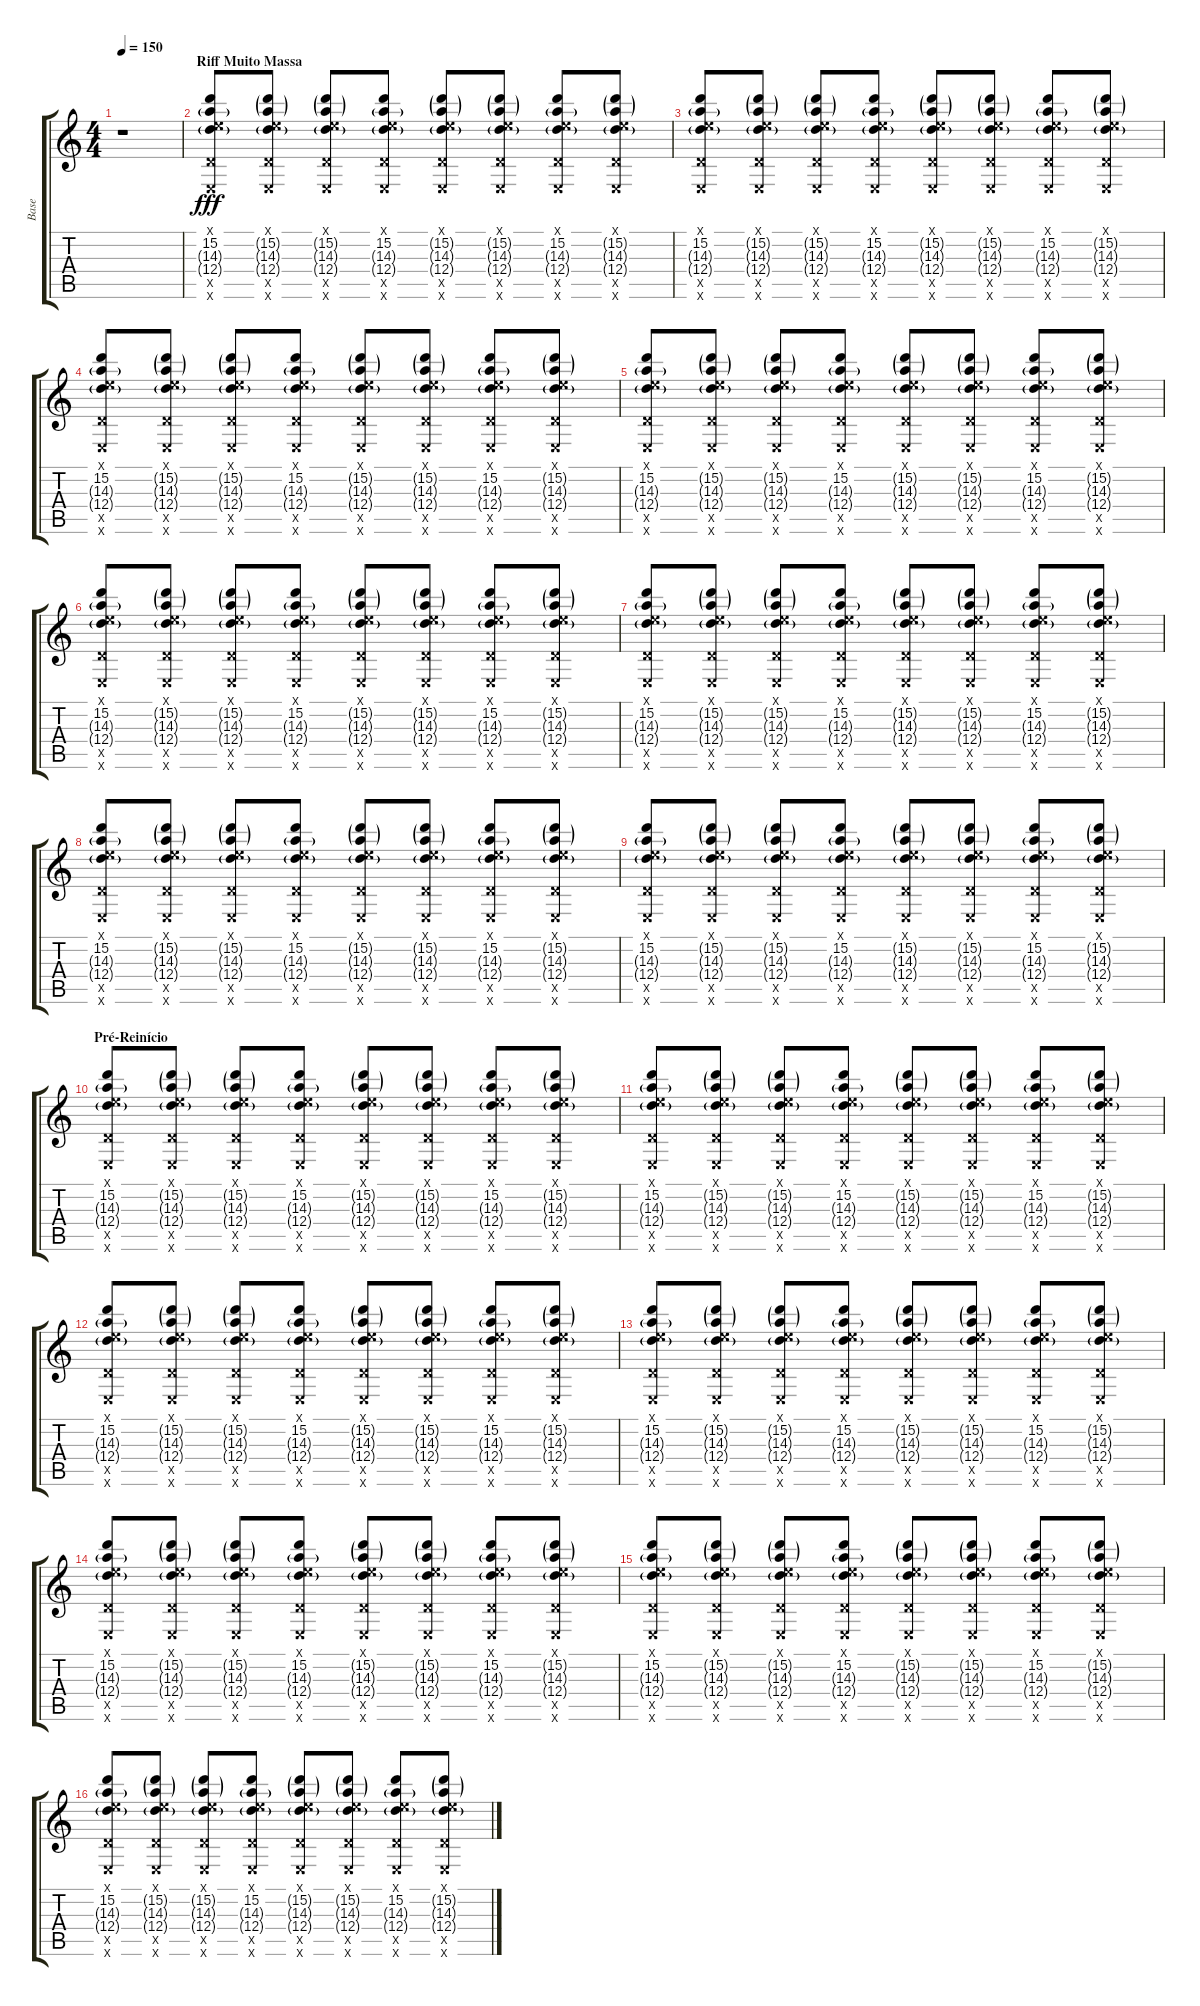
\track ("Base" "Base") {instrument distortionguitar}
\staff {score tabs}
\tuning (E4 B3 G3 D3 A2 E2) {hide}
\ts (4 4)
\tempo 150
\clef g2
\ks c
r.1{dy f} |
\section ("" "Riff Muito Massa")
(0.1{x} 15.2 14.3{g} 12.4{g} 5.5{x} 0.6{x}).8{dy fff volume 3} (0.1{x} 15.2{g} 14.3{g} 12.4{g} 5.5{x} 0.6{x}).8 (0.1{x} 15.2{g} 14.3{g} 12.4{g} 5.5{x} 0.6{x}).8 (0.1{x} 15.2 14.3{g} 12.4{g} 5.5{x} 0.6{x}).8 (0.1{x} 15.2{g} 14.3{g} 12.4{g} 5.5{x} 0.6{x}).8 (0.1{x} 15.2{g} 14.3{g} 12.4{g} 5.5{x} 0.6{x}).8 (0.1{x} 15.2 14.3{g} 12.4{g} 5.5{x} 0.6{x}).8 (0.1{x} 15.2{g} 14.3{g} 12.4{g} 5.5{x} 0.6{x}).8 |
(0.1{x} 15.2 14.3{g} 12.4{g} 5.5{x} 0.6{x}).8{volume 6} (0.1{x} 15.2{g} 14.3{g} 12.4{g} 5.5{x} 0.6{x}).8 (0.1{x} 15.2{g} 14.3{g} 12.4{g} 5.5{x} 0.6{x}).8 (0.1{x} 15.2 14.3{g} 12.4{g} 5.5{x} 0.6{x}).8 (0.1{x} 15.2{g} 14.3{g} 12.4{g} 5.5{x} 0.6{x}).8 (0.1{x} 15.2{g} 14.3{g} 12.4{g} 5.5{x} 0.6{x}).8 (0.1{x} 15.2 14.3{g} 12.4{g} 5.5{x} 0.6{x}).8 (0.1{x} 15.2{g} 14.3{g} 12.4{g} 5.5{x} 0.6{x}).8 |
(0.1{x} 15.2 14.3{g} 12.4{g} 5.5{x} 0.6{x}).8{volume 9} (0.1{x} 15.2{g} 14.3{g} 12.4{g} 5.5{x} 0.6{x}).8 (0.1{x} 15.2{g} 14.3{g} 12.4{g} 5.5{x} 0.6{x}).8 (0.1{x} 15.2 14.3{g} 12.4{g} 5.5{x} 0.6{x}).8 (0.1{x} 15.2{g} 14.3{g} 12.4{g} 5.5{x} 0.6{x}).8 (0.1{x} 15.2{g} 14.3{g} 12.4{g} 5.5{x} 0.6{x}).8 (0.1{x} 15.2 14.3{g} 12.4{g} 5.5{x} 0.6{x}).8 (0.1{x} 15.2{g} 14.3{g} 12.4{g} 5.5{x} 0.6{x}).8 |
(0.1{x} 15.2 14.3{g} 12.4{g} 5.5{x} 0.6{x}).8{volume 12} (0.1{x} 15.2{g} 14.3{g} 12.4{g} 5.5{x} 0.6{x}).8 (0.1{x} 15.2{g} 14.3{g} 12.4{g} 5.5{x} 0.6{x}).8 (0.1{x} 15.2 14.3{g} 12.4{g} 5.5{x} 0.6{x}).8 (0.1{x} 15.2{g} 14.3{g} 12.4{g} 5.5{x} 0.6{x}).8 (0.1{x} 15.2{g} 14.3{g} 12.4{g} 5.5{x} 0.6{x}).8 (0.1{x} 15.2 14.3{g} 12.4{g} 5.5{x} 0.6{x}).8 (0.1{x} 15.2{g} 14.3{g} 12.4{g} 5.5{x} 0.6{x}).8 |
(0.1{x} 15.2 14.3{g} 12.4{g} 5.5{x} 0.6{x}).8 (0.1{x} 15.2{g} 14.3{g} 12.4{g} 5.5{x} 0.6{x}).8 (0.1{x} 15.2{g} 14.3{g} 12.4{g} 5.5{x} 0.6{x}).8 (0.1{x} 15.2 14.3{g} 12.4{g} 5.5{x} 0.6{x}).8 (0.1{x} 15.2{g} 14.3{g} 12.4{g} 5.5{x} 0.6{x}).8 (0.1{x} 15.2{g} 14.3{g} 12.4{g} 5.5{x} 0.6{x}).8 (0.1{x} 15.2 14.3{g} 12.4{g} 5.5{x} 0.6{x}).8 (0.1{x} 15.2{g} 14.3{g} 12.4{g} 5.5{x} 0.6{x}).8 |
(0.1{x} 15.2 14.3{g} 12.4{g} 5.5{x} 0.6{x}).8 (0.1{x} 15.2{g} 14.3{g} 12.4{g} 5.5{x} 0.6{x}).8 (0.1{x} 15.2{g} 14.3{g} 12.4{g} 5.5{x} 0.6{x}).8 (0.1{x} 15.2 14.3{g} 12.4{g} 5.5{x} 0.6{x}).8 (0.1{x} 15.2{g} 14.3{g} 12.4{g} 5.5{x} 0.6{x}).8 (0.1{x} 15.2{g} 14.3{g} 12.4{g} 5.5{x} 0.6{x}).8 (0.1{x} 15.2 14.3{g} 12.4{g} 5.5{x} 0.6{x}).8 (0.1{x} 15.2{g} 14.3{g} 12.4{g} 5.5{x} 0.6{x}).8 |
(0.1{x} 15.2 14.3{g} 12.4{g} 5.5{x} 0.6{x}).8 (0.1{x} 15.2{g} 14.3{g} 12.4{g} 5.5{x} 0.6{x}).8 (0.1{x} 15.2{g} 14.3{g} 12.4{g} 5.5{x} 0.6{x}).8 (0.1{x} 15.2 14.3{g} 12.4{g} 5.5{x} 0.6{x}).8 (0.1{x} 15.2{g} 14.3{g} 12.4{g} 5.5{x} 0.6{x}).8 (0.1{x} 15.2{g} 14.3{g} 12.4{g} 5.5{x} 0.6{x}).8 (0.1{x} 15.2 14.3{g} 12.4{g} 5.5{x} 0.6{x}).8 (0.1{x} 15.2{g} 14.3{g} 12.4{g} 5.5{x} 0.6{x}).8 |
(0.1{x} 15.2 14.3{g} 12.4{g} 5.5{x} 0.6{x}).8 (0.1{x} 15.2{g} 14.3{g} 12.4{g} 5.5{x} 0.6{x}).8 (0.1{x} 15.2{g} 14.3{g} 12.4{g} 5.5{x} 0.6{x}).8 (0.1{x} 15.2 14.3{g} 12.4{g} 5.5{x} 0.6{x}).8 (0.1{x} 15.2{g} 14.3{g} 12.4{g} 5.5{x} 0.6{x}).8 (0.1{x} 15.2{g} 14.3{g} 12.4{g} 5.5{x} 0.6{x}).8 (0.1{x} 15.2 14.3{g} 12.4{g} 5.5{x} 0.6{x}).8 (0.1{x} 15.2{g} 14.3{g} 12.4{g} 5.5{x} 0.6{x}).8 |
\section ("" "Pré-Reinício")
(0.1{x} 15.2 14.3{g} 12.4{g} 5.5{x} 0.6{x}).8{volume 12} (0.1{x} 15.2{g} 14.3{g} 12.4{g} 5.5{x} 0.6{x}).8 (0.1{x} 15.2{g} 14.3{g} 12.4{g} 5.5{x} 0.6{x}).8 (0.1{x} 15.2 14.3{g} 12.4{g} 5.5{x} 0.6{x}).8 (0.1{x} 15.2{g} 14.3{g} 12.4{g} 5.5{x} 0.6{x}).8 (0.1{x} 15.2{g} 14.3{g} 12.4{g} 5.5{x} 0.6{x}).8 (0.1{x} 15.2 14.3{g} 12.4{g} 5.5{x} 0.6{x}).8 (0.1{x} 15.2{g} 14.3{g} 12.4{g} 5.5{x} 0.6{x}).8 |
(0.1{x} 15.2 14.3{g} 12.4{g} 5.5{x} 0.6{x}).8 (0.1{x} 15.2{g} 14.3{g} 12.4{g} 5.5{x} 0.6{x}).8 (0.1{x} 15.2{g} 14.3{g} 12.4{g} 5.5{x} 0.6{x}).8 (0.1{x} 15.2 14.3{g} 12.4{g} 5.5{x} 0.6{x}).8 (0.1{x} 15.2{g} 14.3{g} 12.4{g} 5.5{x} 0.6{x}).8 (0.1{x} 15.2{g} 14.3{g} 12.4{g} 5.5{x} 0.6{x}).8 (0.1{x} 15.2 14.3{g} 12.4{g} 5.5{x} 0.6{x}).8 (0.1{x} 15.2{g} 14.3{g} 12.4{g} 5.5{x} 0.6{x}).8 |
(0.1{x} 15.2 14.3{g} 12.4{g} 5.5{x} 0.6{x}).8 (0.1{x} 15.2{g} 14.3{g} 12.4{g} 5.5{x} 0.6{x}).8 (0.1{x} 15.2{g} 14.3{g} 12.4{g} 5.5{x} 0.6{x}).8 (0.1{x} 15.2 14.3{g} 12.4{g} 5.5{x} 0.6{x}).8 (0.1{x} 15.2{g} 14.3{g} 12.4{g} 5.5{x} 0.6{x}).8 (0.1{x} 15.2{g} 14.3{g} 12.4{g} 5.5{x} 0.6{x}).8 (0.1{x} 15.2 14.3{g} 12.4{g} 5.5{x} 0.6{x}).8 (0.1{x} 15.2{g} 14.3{g} 12.4{g} 5.5{x} 0.6{x}).8 |
(0.1{x} 15.2 14.3{g} 12.4{g} 5.5{x} 0.6{x}).8 (0.1{x} 15.2{g} 14.3{g} 12.4{g} 5.5{x} 0.6{x}).8 (0.1{x} 15.2{g} 14.3{g} 12.4{g} 5.5{x} 0.6{x}).8 (0.1{x} 15.2 14.3{g} 12.4{g} 5.5{x} 0.6{x}).8 (0.1{x} 15.2{g} 14.3{g} 12.4{g} 5.5{x} 0.6{x}).8 (0.1{x} 15.2{g} 14.3{g} 12.4{g} 5.5{x} 0.6{x}).8 (0.1{x} 15.2 14.3{g} 12.4{g} 5.5{x} 0.6{x}).8 (0.1{x} 15.2{g} 14.3{g} 12.4{g} 5.5{x} 0.6{x}).8 |
(0.1{x} 15.2 14.3{g} 12.4{g} 5.5{x} 0.6{x}).8 (0.1{x} 15.2{g} 14.3{g} 12.4{g} 5.5{x} 0.6{x}).8 (0.1{x} 15.2{g} 14.3{g} 12.4{g} 5.5{x} 0.6{x}).8 (0.1{x} 15.2 14.3{g} 12.4{g} 5.5{x} 0.6{x}).8 (0.1{x} 15.2{g} 14.3{g} 12.4{g} 5.5{x} 0.6{x}).8 (0.1{x} 15.2{g} 14.3{g} 12.4{g} 5.5{x} 0.6{x}).8 (0.1{x} 15.2 14.3{g} 12.4{g} 5.5{x} 0.6{x}).8 (0.1{x} 15.2{g} 14.3{g} 12.4{g} 5.5{x} 0.6{x}).8 |
(0.1{x} 15.2 14.3{g} 12.4{g} 5.5{x} 0.6{x}).8 (0.1{x} 15.2{g} 14.3{g} 12.4{g} 5.5{x} 0.6{x}).8 (0.1{x} 15.2{g} 14.3{g} 12.4{g} 5.5{x} 0.6{x}).8 (0.1{x} 15.2 14.3{g} 12.4{g} 5.5{x} 0.6{x}).8 (0.1{x} 15.2{g} 14.3{g} 12.4{g} 5.5{x} 0.6{x}).8 (0.1{x} 15.2{g} 14.3{g} 12.4{g} 5.5{x} 0.6{x}).8 (0.1{x} 15.2 14.3{g} 12.4{g} 5.5{x} 0.6{x}).8 (0.1{x} 15.2{g} 14.3{g} 12.4{g} 5.5{x} 0.6{x}).8 |
(0.1{x} 15.2 14.3{g} 12.4{g} 5.5{x} 0.6{x}).8 (0.1{x} 15.2{g} 14.3{g} 12.4{g} 5.5{x} 0.6{x}).8 (0.1{x} 15.2{g} 14.3{g} 12.4{g} 5.5{x} 0.6{x}).8 (0.1{x} 15.2 14.3{g} 12.4{g} 5.5{x} 0.6{x}).8 (0.1{x} 15.2{g} 14.3{g} 12.4{g} 5.5{x} 0.6{x}).8 (0.1{x} 15.2{g} 14.3{g} 12.4{g} 5.5{x} 0.6{x}).8 (0.1{x} 15.2 14.3{g} 12.4{g} 5.5{x} 0.6{x}).8 (0.1{x} 15.2{g} 14.3{g} 12.4{g} 5.5{x} 0.6{x}).8
